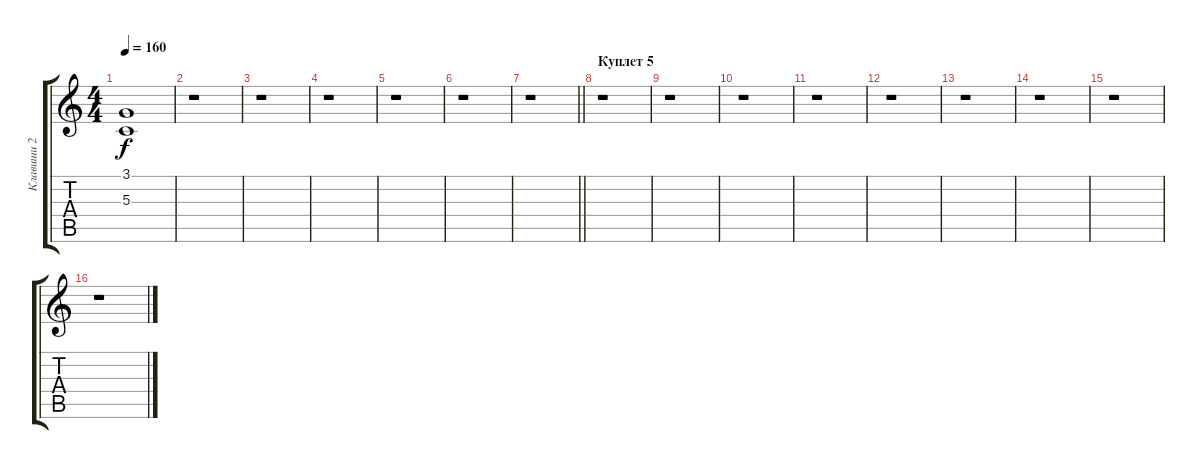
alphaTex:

\track ("Клавиши 2" "Клавиши 2") {instrument lead2sawtooth}
\staff {score tabs}
\tuning (E4 B3 G3 D3 A2 E2) {hide}
\ts (4 4)
\tempo 160
\clef g2
\ks c
(3.1{t} 5.3{t}).1{dy f} |
r.1 |
r.1 |
r.1 |
r.1 |
r.1 |
\barLineRight lightlight
r.1 |
\section ("" "Куплет 5")
r.1 |
r.1 |
r.1 |
r.1 |
r.1 |
r.1 |
r.1 |
r.1 |
r.1
